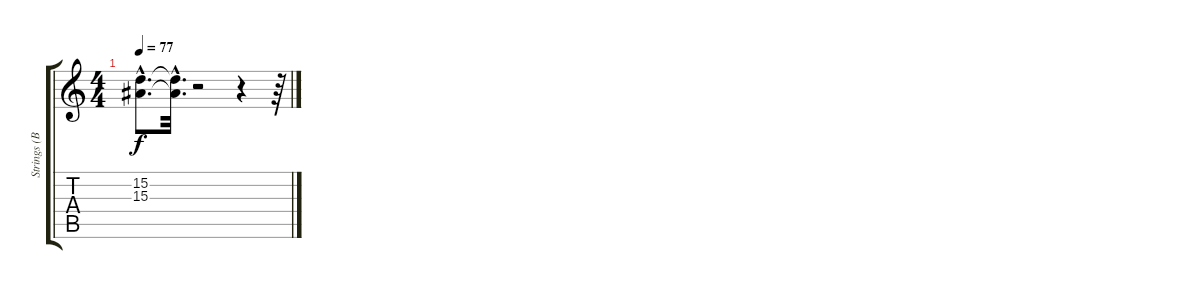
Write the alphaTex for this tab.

\track ("Strings (BB)" "Strings (B") {instrument rockorgan}
\staff {score tabs}
\tuning (E4 B3 G3 D3 A2 E2) {hide}
\ts (4 4)
\tempo 77
\clef g2
\ks c
(15.2{hac t} 15.3{hac t}).8{d dy f} (15.2{hac t} 15.3{hac t}).32{d} r.2 r.4 r.64
